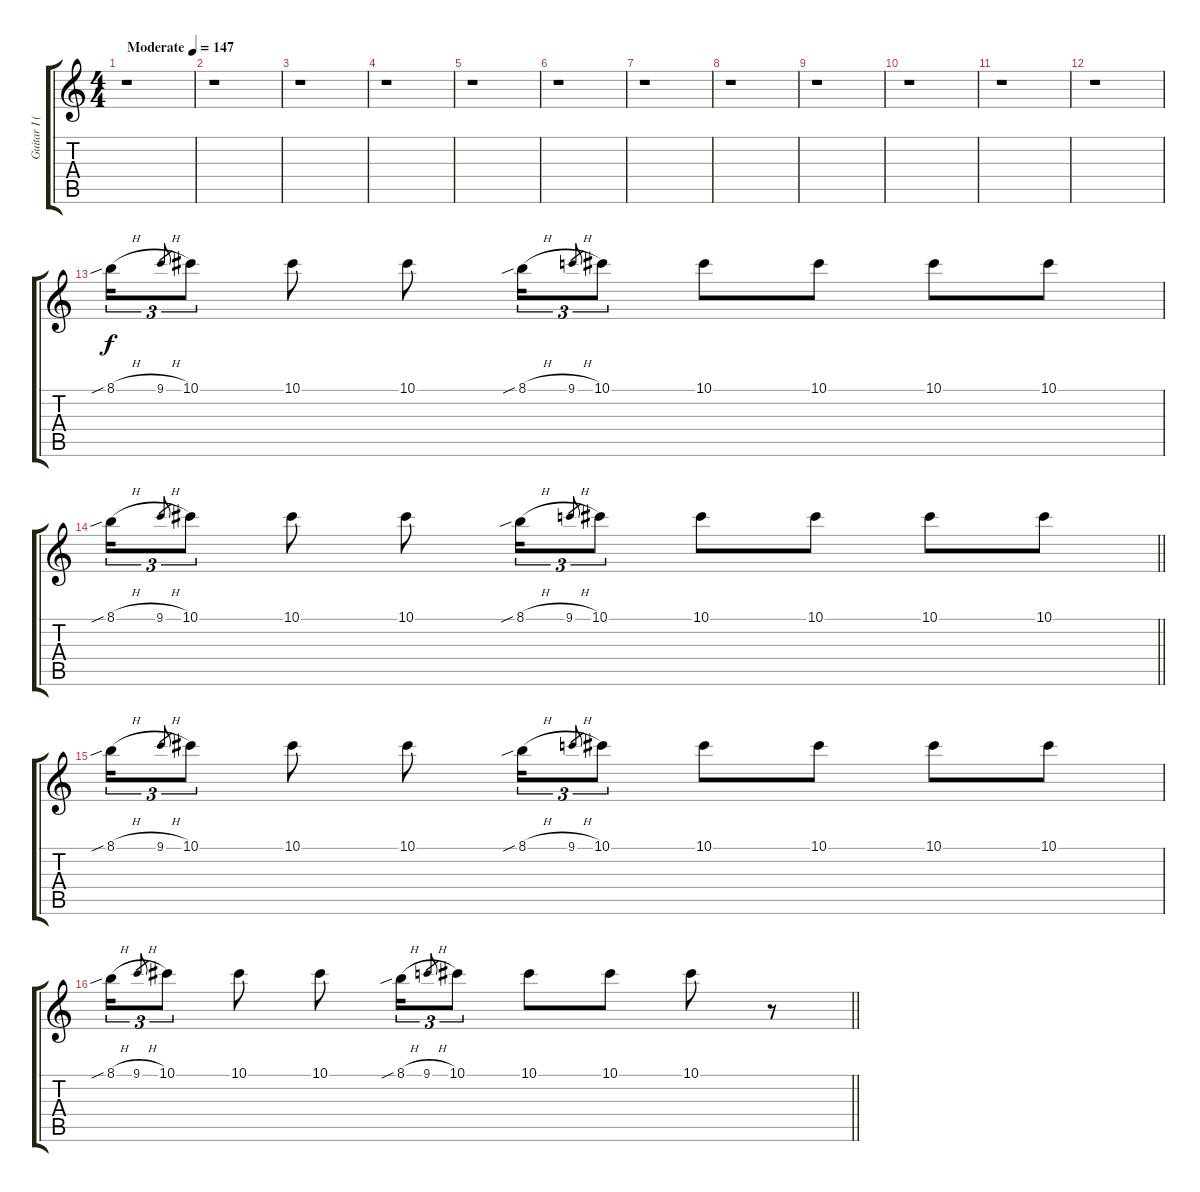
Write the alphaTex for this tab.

\track ("Guitar I (Sakito)" "Guitar I (") {instrument overdrivenguitar}
\staff {score tabs}
\tuning (Eb4 Bb3 Gb3 Db3 Ab2 Db2) {hide}
\ts (4 4)
\tempo (147 "Moderate")
\clef g2
\ks c
r.1{dy f instrument overdrivenguitar} |
r.1 |
r.1 |
r.1 |
r.1 |
r.1 |
r.1 |
r.1 |
r.1 |
r.1 |
r.1 |
r.1 |
8.1{sib h}.16{tu (3 2)} 9.1{h}.8{gr} 10.1.8{tu (3 2)} 10.1.8 10.1.8 8.1{sib h}.16{tu (3 2)} 9.1{h}.8{gr} 10.1.8{tu (3 2)} 10.1.8 10.1.8 10.1.8 10.1.8 |
\barLineRight lightlight
8.1{sib h}.16{tu (3 2)} 9.1{h}.8{gr} 10.1.8{tu (3 2)} 10.1.8 10.1.8 8.1{sib h}.16{tu (3 2)} 9.1{h}.8{gr} 10.1.8{tu (3 2)} 10.1.8 10.1.8 10.1.8 10.1.8 |
8.1{sib h}.16{tu (3 2)} 9.1{h}.8{gr} 10.1.8{tu (3 2)} 10.1.8 10.1.8 8.1{sib h}.16{tu (3 2)} 9.1{h}.8{gr} 10.1.8{tu (3 2)} 10.1.8 10.1.8 10.1.8 10.1.8 |
\barLineRight lightlight
8.1{sib h}.16{tu (3 2)} 9.1{h}.8{gr} 10.1.8{tu (3 2)} 10.1.8 10.1.8 8.1{sib h}.16{tu (3 2)} 9.1{h}.8{gr} 10.1.8{tu (3 2)} 10.1.8 10.1.8 10.1.8 r.8
